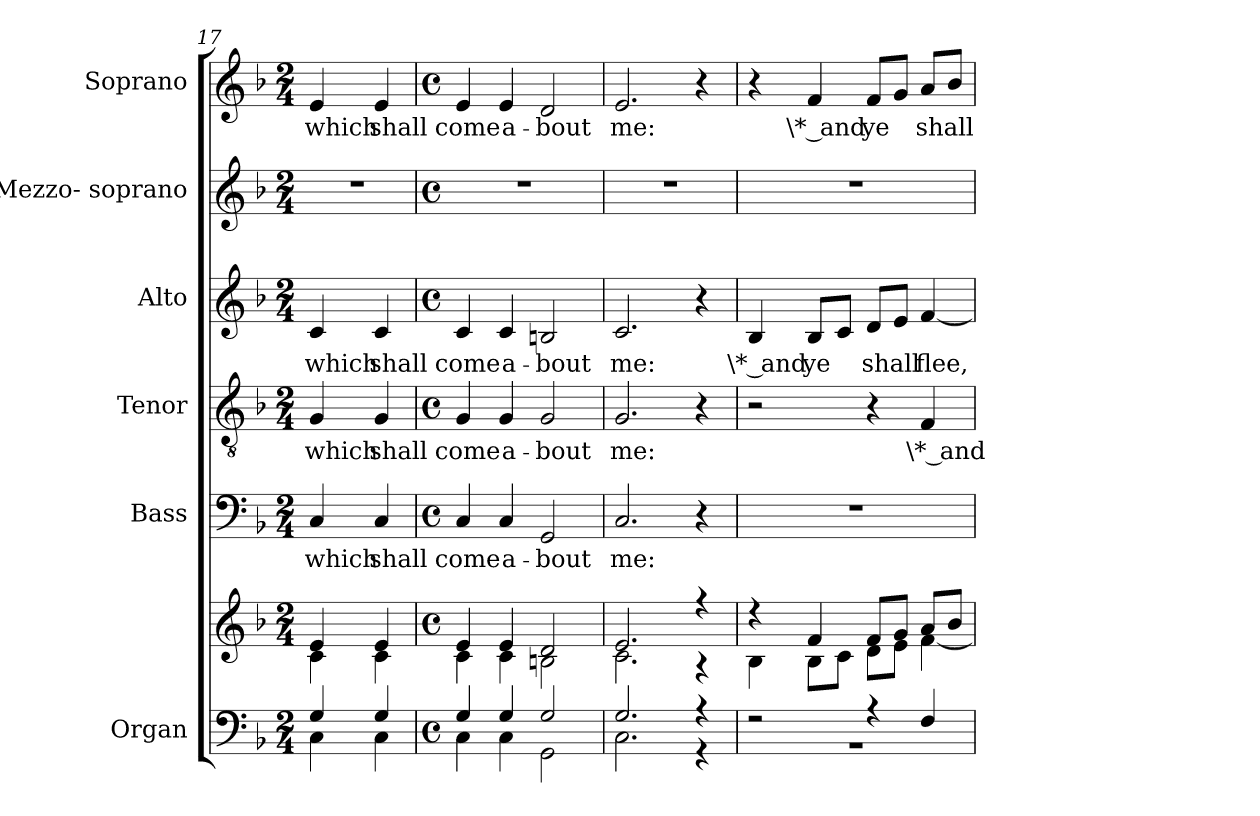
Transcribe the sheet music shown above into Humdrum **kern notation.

**kern	**kern	**kern	**text	**kern	**text	**kern	**text	**kern	**kern	**text
*part6	*part6	*part5	*part5	*part4	*part4	*part3	*part3	*part2	*part1	*part1
*staff7	*staff6	*staff5	*staff5	*staff4	*staff4	*staff3	*staff3	*staff2	*staff1	*staff1
*I"Organ	*	*I"Bass	*	*I"Tenor	*	*I"Alto	*	*I"Mezzo- soprano	*I"Soprano	*
*I'Org.	*	*I'B	*	*I'T.	*	*I'A	*	*I'M-S.	*I'S	*
*clefF4	*clefG2	*clefF4	*	*clefGv2	*	*clefG2	*	*clefG2	*clefG2	*
*	*	*	*	*ITrd7c12	*	*	*	*	*	*
*k[b-]	*k[b-]	*k[b-]	*	*k[b-]	*	*k[b-]	*	*k[b-]	*k[b-]	*
*F:	*F:	*F:	*	*F:	*	*F:	*	*F:	*F:	*
*M2/4	*M2/4	*M2/4	*	*M2/4	*	*M2/4	*	*M2/4	*M2/4	*
=17	=17	=17	=17	=17	=17	=17	=17	=17	=17	=17
*^	*^	*	*	*	*	*	*	*	*	*
!	!	!	!	!	!LO:LY:b:color=#000000	!	!	!	!	!	!	!
!	!	!	!	!	!	!	!LO:LY:b:color=#000000	!	!	!	!	!
!	!	!	!	!	!	!	!	!	!LO:LY:b:color=#000000	!LO:N:vis=1	!	!
!	!	!	!	!	!	!	!	!	!	!	!	!LO:LY:b:color=#000000
4Gi/	4Ci\	4ei/	4ci\	4Ci/	which	4GGi/	which	4ci/	which	2r	4ei/	which
!	!	!	!	!	!LO:LY:b:color=#000000	!	!	!	!	!	!	!
!	!	!	!	!	!	!	!LO:LY:b:color=#000000	!	!	!	!	!
!	!	!	!	!	!	!	!	!	!LO:LY:b:color=#000000	!	!	!
!	!	!	!	!	!	!	!	!	!	!	!	!LO:LY:b:color=#000000
4Gi/	4Ci\	4ei/	4ci\	4Ci/	shall	4GGi/	shall	4ci/	shall	.	4ei/	shall
=18	=18	=18	=18	=18	=18	=18	=18	=18	=18	=18	=18	=18
*M4/4	*	*M4/4	*	*M4/4	*	*M4/4	*	*M4/4	*	*M4/4	*M4/4	*
*met(c)	*	*met(c)	*	*met(c)	*	*met(c)	*	*met(c)	*	*met(c)	*met(c)	*
!	!	!	!	!	!LO:LY:b:color=#000000	!	!	!	!	!	!	!
!	!	!	!	!	!	!	!LO:LY:b:color=#000000	!	!	!	!	!
!	!	!	!	!	!	!	!	!	!LO:LY:b:color=#000000	!	!	!
!	!	!	!	!	!	!	!	!	!	!	!	!LO:LY:b:color=#000000
4Gi/	4Ci\	4ei/	4ci\	4Ci/	come	4GGi/	come	4ci/	come	1r	4ei/	come
!	!	!	!	!	!LO:LY:b:color=#000000	!	!	!	!	!	!	!
!	!	!	!	!	!	!	!LO:LY:b:color=#000000	!	!	!	!	!
!	!	!	!	!	!	!	!	!	!LO:LY:b:color=#000000	!	!	!
!	!	!	!	!	!	!	!	!	!	!	!	!LO:LY:b:color=#000000
4Gi/	4Ci\	4ei/	4ci\	4Ci/	a-	4GGi/	a-	4ci/	a-	.	4ei/	a-
!	!	!	!	!	!LO:LY:b:color=#000000	!	!	!	!	!	!	!
!	!	!	!	!	!	!	!LO:LY:b:color=#000000	!	!	!	!	!
!	!	!	!	!	!	!	!	!	!LO:LY:b:color=#000000	!	!	!
!	!	!	!	!	!	!	!	!	!	!	!	!LO:LY:b:color=#000000
2Gi/	2GGi\	2di/	2Bni\	2GGi/	-bout	2GGi/	-bout	2Bni/	-bout	.	2di/	-bout
=19	=19	=19	=19	=19	=19	=19	=19	=19	=19	=19	=19	=19
!	!	!	!	!	!LO:LY:b:color=#000000	!	!	!	!	!	!	!
!	!	!	!	!	!	!	!LO:LY:b:color=#000000	!	!	!	!	!
!	!	!	!	!	!	!	!	!	!LO:LY:b:color=#000000	!	!	!
!	!	!	!	!	!	!	!	!	!	!	!	!LO:LY:b:color=#000000
2.Gi/	2.Ci\	2.ei/	2.ci\	2.Ci/	me:	2.GGi/	me:	2.ci/	me:	1r	2.ei/	me:
4r	4r	4r	4r	4r	.	4r	.	4r	.	.	4r	.
!!LO:PB:g=z
=20	=20	=20	=20	=20	=20	=20	=20	=20	=20	=20	=20	=20
!	!	!	!	!	!	!	!	!	!LO:LY:b:color=#000000	!	!	!
2r	1r	4r	4B-i\	1r	.	2r	.	4B-i/	\* and	1r	4r	.
!	!	!	!	!	!	!	!	!	!LO:LY:b:color=#000000	!	!	!
!	!	!	!	!	!	!	!	!	!	!	!	!LO:LY:b:color=#000000
.	.	4fi/	8B-i\L	.	.	.	.	8B-i/L	ye	.	4fi/	\* and
.	.	.	8ci\J	.	.	.	.	8ci/J	.	.	.	.
!	!	!	!	!	!	!	!	!	!LO:LY:b:color=#000000	!	!	!
!	!	!	!	!	!	!	!	!	!	!	!	!LO:LY:b:color=#000000
4r	.	8fi/L	8di\L	.	.	4r	.	8di/L	shall	.	8fi/L	ye
.	.	8gi/J	8ei\J	.	.	.	.	8ei/J	.	.	8gi/J	.
!	!	!	!	!	!	!	!LO:LY:b:color=#000000	!	!	!	!	!
!	!	!	!	!	!	!	!	!	!LO:LY:b:color=#000000	!	!	!
!	!	!	!	!	!	!	!	!	!	!	!	!LO:LY:b:color=#000000
4Fi/	.	8ai/L	[4fi\	.	.	4FFi/	\* and	[4fi/	flee,	.	8ai/L	shall
.	.	8b-i/J	.	.	.	.	.	.	.	.	8b-i/J	.
*v	*v	*	*	*	*	*	*	*	*	*	*	*
*	*v	*v	*	*	*	*	*	*	*	*	*
=	=	=	=	=	=	=	=	=	=	=
*-	*-	*-	*-	*-	*-	*-	*-	*-	*-	*-
